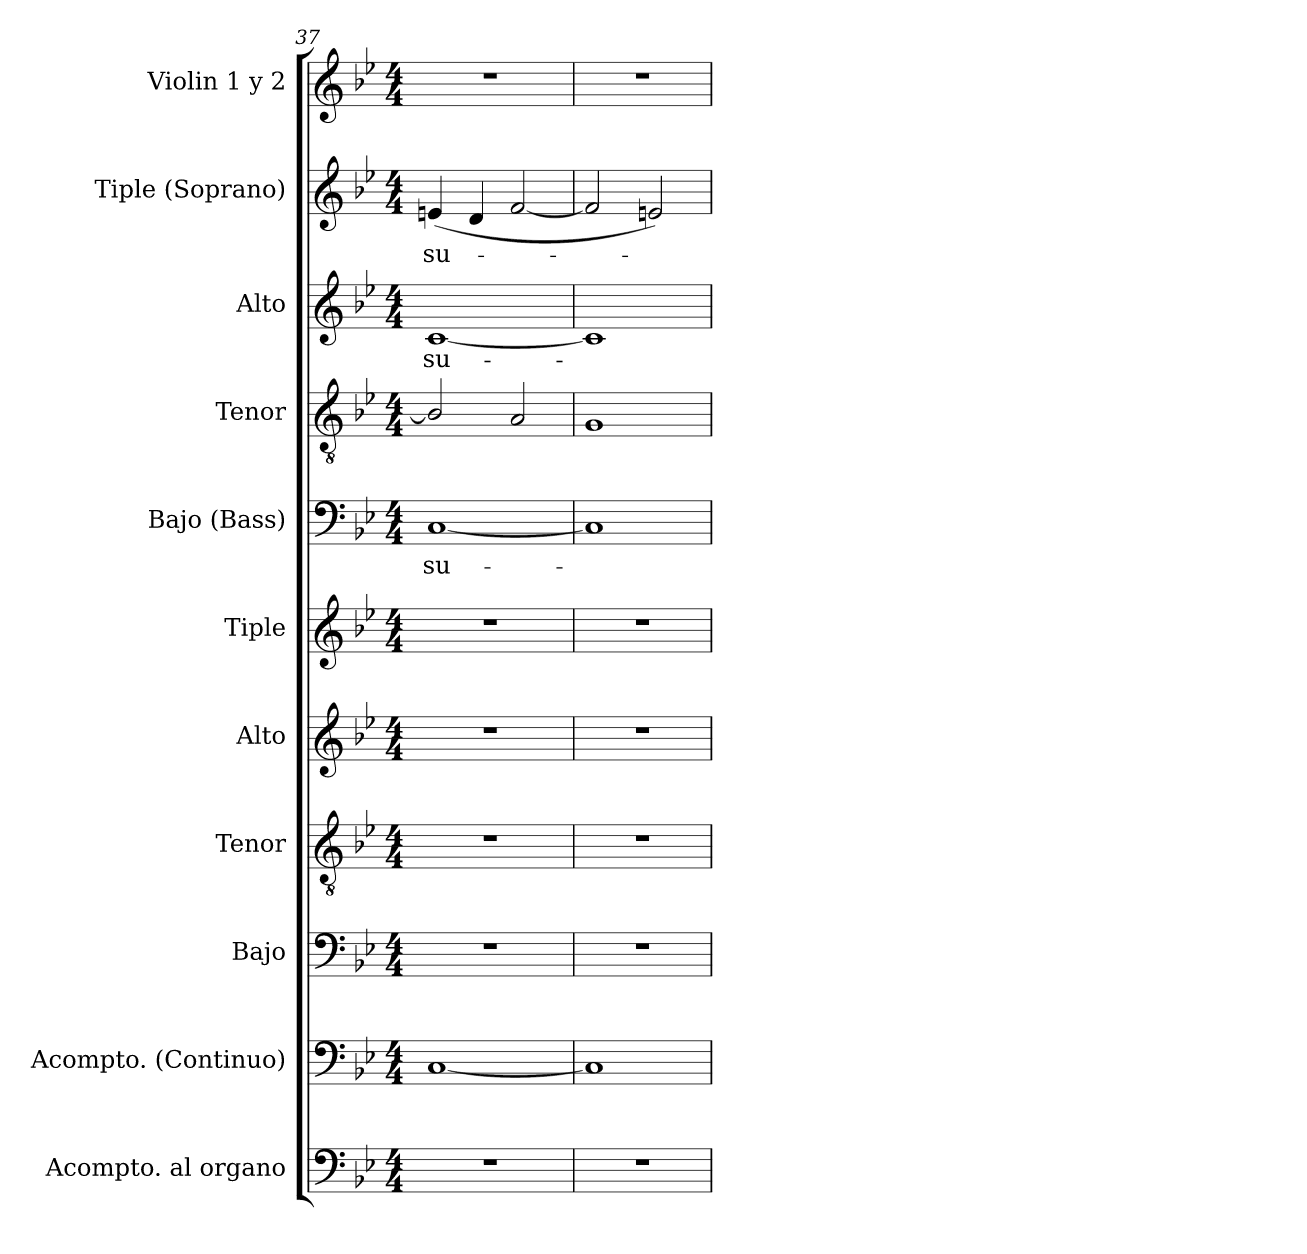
**kern	**kern	**kern	**kern	**kern	**kern	**kern	**text	**kern	**kern	**text	**kern	**text	**kern
*part11	*part10	*part9	*part8	*part7	*part6	*part5	*part5	*part4	*part3	*part3	*part2	*part2	*part1
*staff11	*staff10	*staff9	*staff8	*staff7	*staff6	*staff5	*staff5	*staff4	*staff3	*staff3	*staff2	*staff2	*staff1
*I"Acompto. al organo	*I"Acompto. (Continuo)	*I"Bajo	*I"Tenor	*I"Alto	*I"Tiple	*I"Bajo (Bass)	*	*I"Tenor	*I"Alto	*	*I"Tiple (Soprano)	*	*I"Violin  1 y 2
*I'Org.	*I'Cont.	*I'B.	*I'T.	*I'A.	*	*I'B.	*	*I'T.	*I'A.	*	*I'S.	*	*
!!LO:PB:g=z
*clefF4	*clefF4	*clefF4	*clefGv2	*clefG2	*clefG2	*clefF4	*	*clefGv2	*clefG2	*	*clefG2	*	*clefG2
*	*	*	*ITrd7c12	*	*	*	*	*ITrd7c12	*	*	*	*	*
*k[b-e-]	*k[b-e-]	*k[b-e-]	*k[b-e-]	*k[b-e-]	*k[b-e-]	*k[b-e-]	*	*k[b-e-]	*k[b-e-]	*	*k[b-e-]	*	*k[b-e-]
*B-:	*B-:	*B-:	*B-:	*B-:	*B-:	*B-:	*	*B-:	*B-:	*	*B-:	*	*B-:
*M4/4	*M4/4	*M4/4	*M4/4	*M4/4	*M4/4	*M4/4	*	*M4/4	*M4/4	*	*M4/4	*	*M4/4
=37	=37	=37	=37	=37	=37	=37	=37	=37	=37	=37	=37	=37	=37
!	!	!	!	!	!	!	!LO:LY:b:color=#000000	!	!	!	!	!	!
!	!	!	!	!	!	!	!	!	!	!LO:LY:b:color=#000000	!	!	!
!	!	!	!	!	!	!	!	!	!	!	!	!LO:LY:b:color=#000000	!
1r	[1Ci	1r	1r	1r	1r	[1Ci	su-	2BB-i/]	[1ci	su-	(4eni/	su-	1r
.	.	.	.	.	.	.	.	.	.	.	4di/	.	.
.	.	.	.	.	.	.	.	2AAi/	.	.	[2fi/	.	.
=38	=38	=38	=38	=38	=38	=38	=38	=38	=38	=38	=38	=38	=38
1r	1Ci]	1r	1r	1r	1r	1Ci]	.	1GGi	1ci]	.	2fi/]	.	1r
.	.	.	.	.	.	.	.	.	.	.	2eni/)	.	.
=	=	=	=	=	=	=	=	=	=	=	=	=	=
*-	*-	*-	*-	*-	*-	*-	*-	*-	*-	*-	*-	*-	*-
